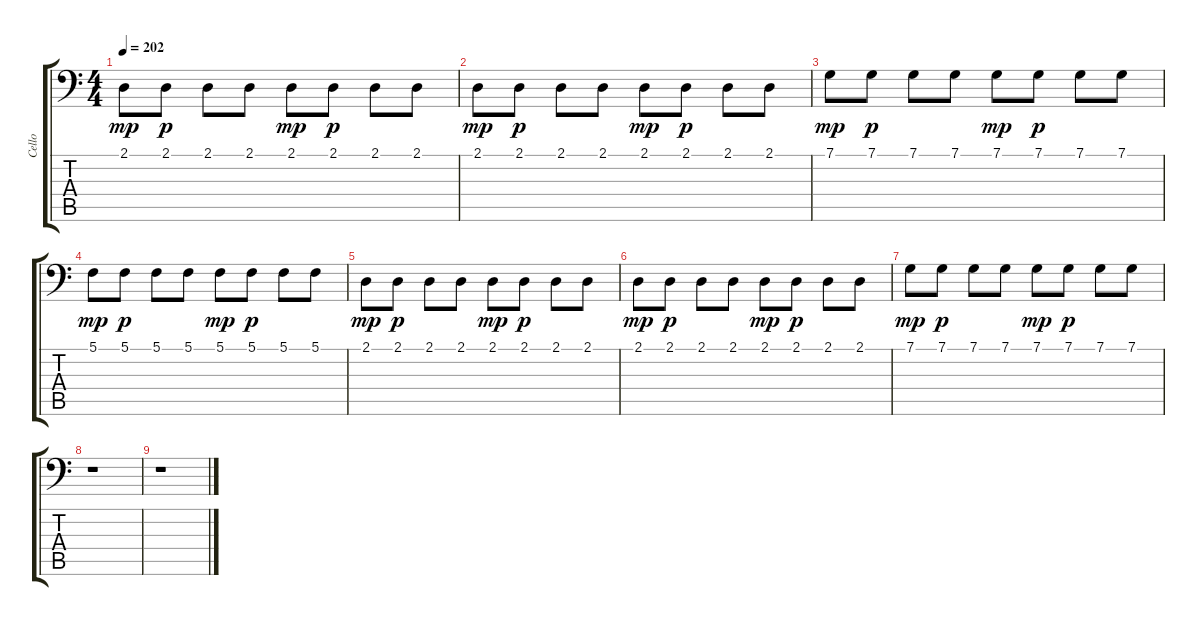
\track ("Cello" "Cello") {instrument cello}
\staff {score tabs}
\tuning (C3 G2 D2 A1 E1 B0) {hide}
\ts (4 4)
\tempo 202
\clef f4
\ks c
2.1.8{dy mp} 2.1.8{dy p} 2.1.8 2.1.8 2.1.8{dy mp} 2.1.8{dy p} 2.1.8 2.1.8 |
2.1.8{dy mp} 2.1.8{dy p} 2.1.8 2.1.8 2.1.8{dy mp} 2.1.8{dy p} 2.1.8 2.1.8 |
7.1.8{dy mp} 7.1.8{dy p} 7.1.8 7.1.8 7.1.8{dy mp} 7.1.8{dy p} 7.1.8 7.1.8 |
5.1.8{dy mp} 5.1.8{dy p} 5.1.8 5.1.8 5.1.8{dy mp} 5.1.8{dy p} 5.1.8 5.1.8 |
2.1.8{dy mp} 2.1.8{dy p} 2.1.8 2.1.8 2.1.8{dy mp} 2.1.8{dy p} 2.1.8 2.1.8 |
2.1.8{dy mp} 2.1.8{dy p} 2.1.8 2.1.8 2.1.8{dy mp} 2.1.8{dy p} 2.1.8 2.1.8 |
7.1.8{dy mp} 7.1.8{dy p} 7.1.8 7.1.8 7.1.8{dy mp} 7.1.8{dy p} 7.1.8 7.1.8 |
r.1 |
r.1
